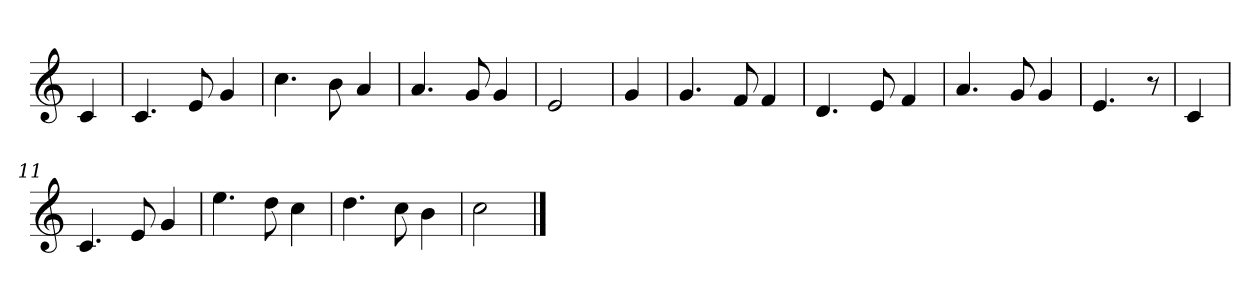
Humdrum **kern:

**kern
*part1
*staff1
*clefG2
*k[]
*C:
=
4c
=1
4.c
8e
4g
=2
4.cc
8b
4a
=3
4.a
8g
4g
=4
2e
=5
4g
=6
4.g
8f
4f
=7
4.d
8e
4f
=8
4.a
8g
4g
=9
4.e
8r
=10
4c
=11
4.c
8e
4g
=12
4.ee
8dd
4cc
=13
4.dd
8cc
4b
=14
2cc
==
*-
